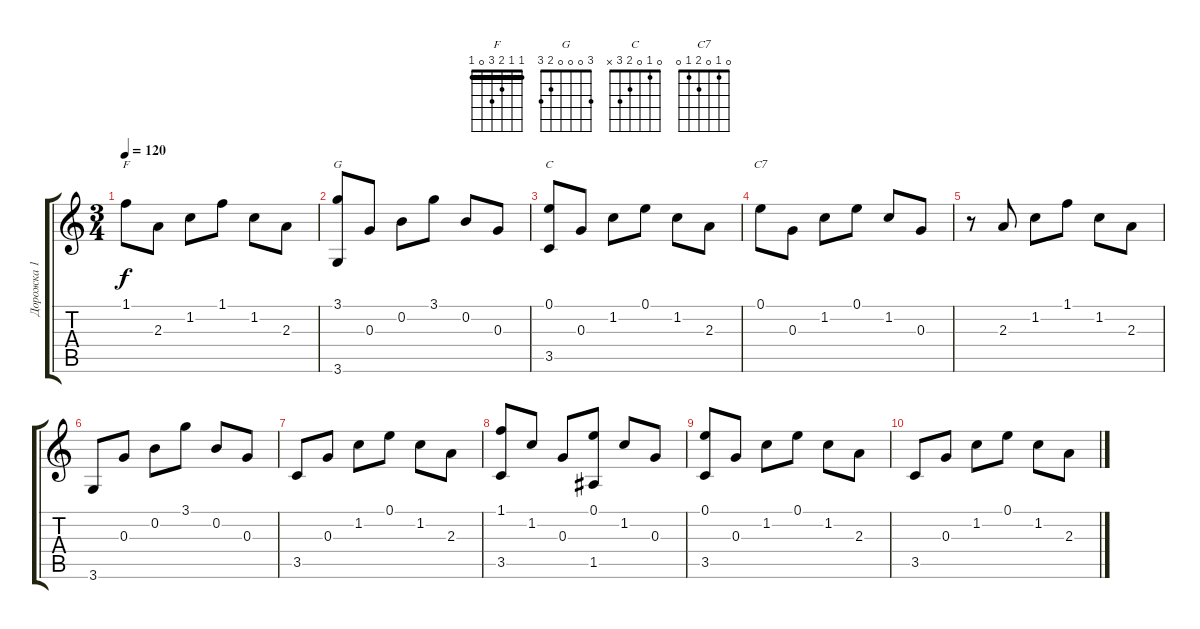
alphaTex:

\track ("Дорожка 1" "Дорожка 1") {instrument acousticguitarsteel}
\staff {score tabs}
\tuning (E4 B3 G3 D3 A2 E2) {hide}
\chord ("F" 1 1 2 3 0 1) {barre 1}
\chord ("G" 3 0 0 0 2 3)
\chord ("C" 0 1 0 2 3 x)
\chord ("C7" 0 1 0 2 1 0)
\ts (3 4)
\tempo 120
\clef g2
\ks c
1.1.8{ch "F" dy f} 2.3.8 1.2.8 1.1.8 1.2.8 2.3.8 |
(3.1 3.6).8{ch "G"} 0.3.8 0.2.8 3.1.8 0.2.8 0.3.8 |
(0.1 3.5).8{ch "C"} 0.3.8 1.2.8 0.1.8 1.2.8 2.3.8 |
0.1.8{ch "C7"} 0.3.8 1.2.8 0.1.8 1.2.8 0.3.8 |
r.8 2.3.8 1.2.8 1.1.8 1.2.8 2.3.8 |
3.6.8 0.3.8 0.2.8 3.1.8 0.2.8 0.3.8 |
3.5.8 0.3.8 1.2.8 0.1.8 1.2.8 2.3.8 |
(1.1 3.5).8 1.2.8 0.3.8 (0.1 1.5).8 1.2.8 0.3.8 |
(0.1 3.5).8 0.3.8 1.2.8 0.1.8 1.2.8 2.3.8 |
3.5.8 0.3.8 1.2.8 0.1.8 1.2.8 2.3.8
